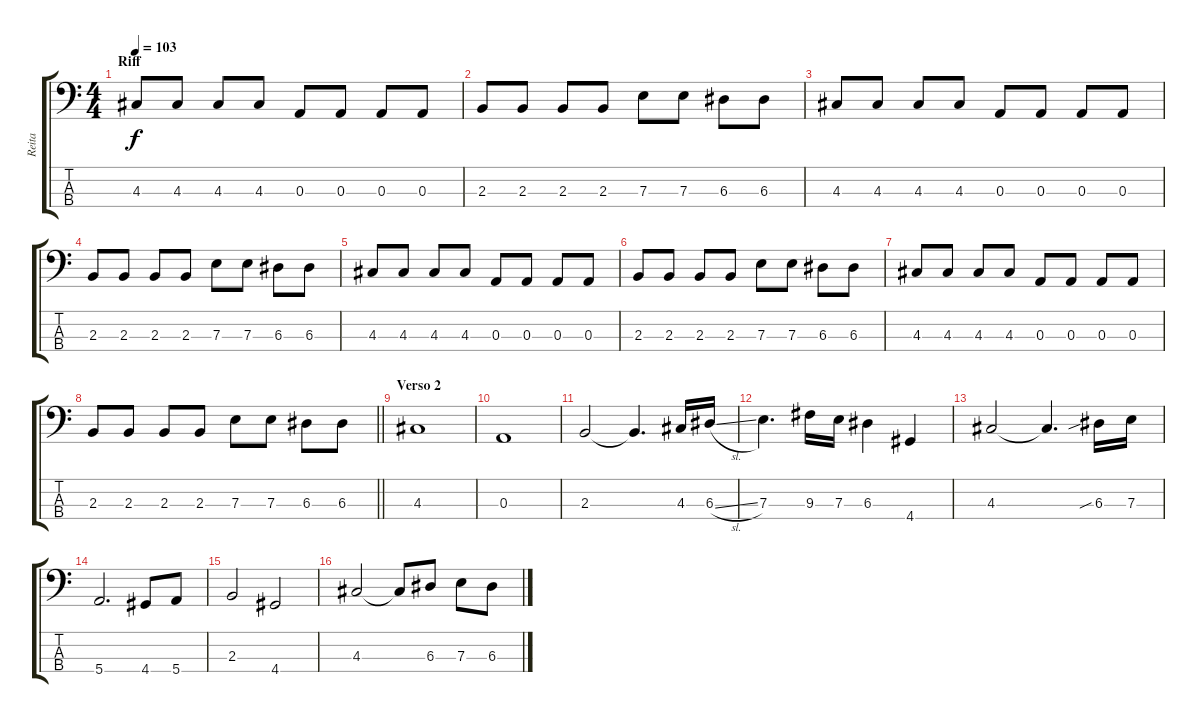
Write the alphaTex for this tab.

\track ("Reita" "Reita") {instrument electricbassfinger}
\staff {score tabs}
\tuning (G2 D2 A1 E1) {hide}
\ts (4 4)
\section ("" "Riff")
\tempo 103
\clef f4
\ks c
4.3.8{dy f} 4.3.8 4.3.8 4.3.8 0.3.8 0.3.8 0.3.8 0.3.8 |
2.3.8 2.3.8 2.3.8 2.3.8 7.3.8 7.3.8 6.3.8 6.3.8 |
4.3.8 4.3.8 4.3.8 4.3.8 0.3.8 0.3.8 0.3.8 0.3.8 |
2.3.8 2.3.8 2.3.8 2.3.8 7.3.8 7.3.8 6.3.8 6.3.8 |
4.3.8 4.3.8 4.3.8 4.3.8 0.3.8 0.3.8 0.3.8 0.3.8 |
2.3.8 2.3.8 2.3.8 2.3.8 7.3.8 7.3.8 6.3.8 6.3.8 |
4.3.8 4.3.8 4.3.8 4.3.8 0.3.8 0.3.8 0.3.8 0.3.8 |
\barLineRight lightlight
2.3.8 2.3.8 2.3.8 2.3.8 7.3.8 7.3.8 6.3.8 6.3.8 |
\section ("" "Verso 2")
4.3.1 |
0.3.1 |
2.3.2 2.3{t}.4{d} 4.3.16 6.3{sl}.16 |
7.3.4{d} 9.3.16 7.3.16 6.3.4 4.4.4 |
4.3.2 4.3{t}.4{d} 6.3{sib}.16 7.3.16 |
5.4.2{d} 4.4.8 5.4.8 |
2.3.2 4.4.2 |
4.3.2 4.3{t}.8 6.3.8 7.3.8 6.3.8
